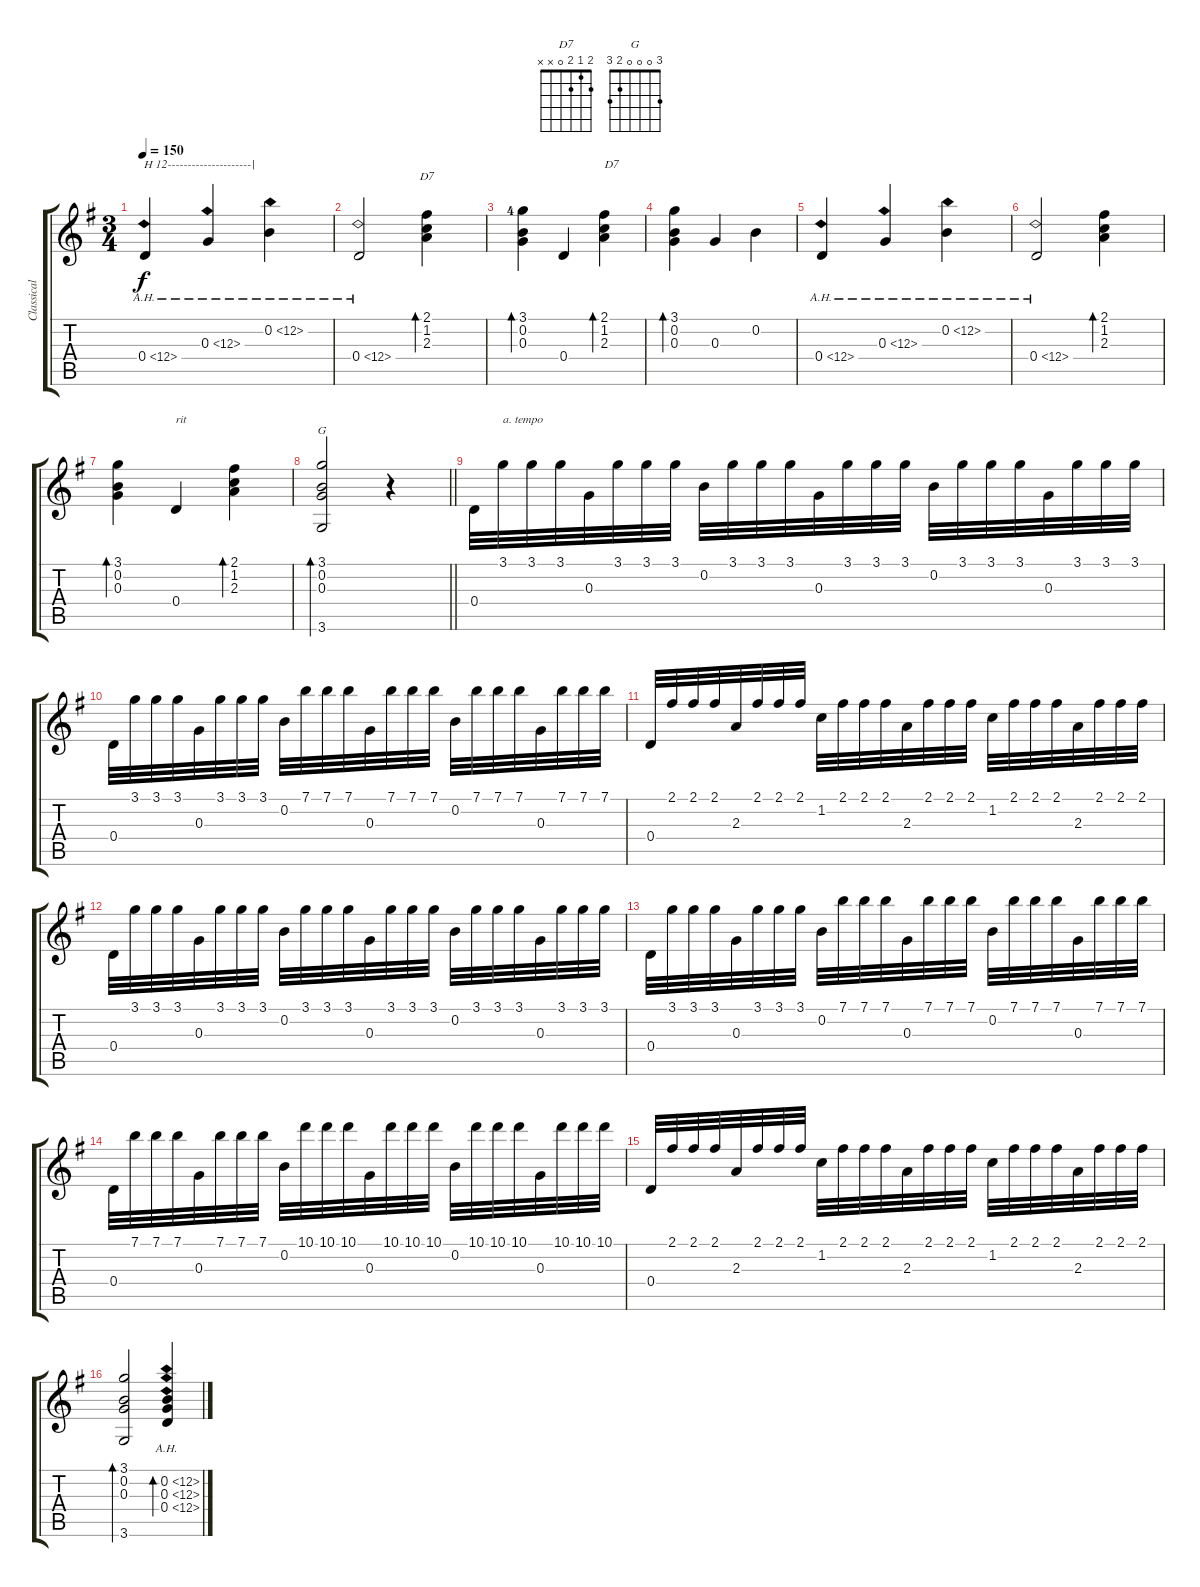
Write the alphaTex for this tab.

\track ("Classical Guitar" "Classical ") {instrument acousticguitarnylon}
\staff {score tabs}
\tuning (E4 B3 G3 D3 A2 E2) {hide}
\chord ("D7" 2 1 2 0 x x)
\chord ("G" 3 0 0 0 2 3)
\ts (3 4)
\tempo 150
\clef g2
\ks g
0.4{ah 12}.4{txt "H 12---------------------|" dy f} 0.3{ah 12}.4 0.2{ah 12}.4 |
0.4{ah 12}.2 (2.1 1.2 2.3).4{bd 120 ch "D7"} |
(3.1{lf 5} 0.2 0.3).4{bd 120} 0.4.4 (2.1 1.2 2.3).4{bd 120 txt "D7"} |
(3.1 0.2 0.3).4{bd 120} 0.3.4 0.2.4 |
0.4{ah 12}.4 0.3{ah 12}.4 0.2{ah 12}.4 |
0.4{ah 12}.2 (2.1 1.2 2.3).4{bd 120} |
(3.1 0.2 0.3).4{bd 120} 0.4.4{txt "rit"} (2.1 1.2 2.3).4{bd 120} |
\barLineRight lightlight
(3.1 0.2 0.3 3.6).2{bd 480 ch "G"} r.4 |
0.4.32 3.1.32{txt "a. tempo"} 3.1.32 3.1.32 0.3.32 3.1.32 3.1.32 3.1.32 0.2.32 3.1.32 3.1.32 3.1.32 0.3.32 3.1.32 3.1.32 3.1.32 0.2.32 3.1.32 3.1.32 3.1.32 0.3.32 3.1.32 3.1.32 3.1.32 |
0.4.32 3.1.32 3.1.32 3.1.32 0.3.32 3.1.32 3.1.32 3.1.32 0.2.32 7.1.32 7.1.32 7.1.32 0.3.32 7.1.32 7.1.32 7.1.32 0.2.32 7.1.32 7.1.32 7.1.32 0.3.32 7.1.32 7.1.32 7.1.32 |
0.4.32 2.1.32 2.1.32 2.1.32 2.3.32 2.1.32 2.1.32 2.1.32 1.2.32 2.1.32 2.1.32 2.1.32 2.3.32 2.1.32 2.1.32 2.1.32 1.2.32 2.1.32 2.1.32 2.1.32 2.3.32 2.1.32 2.1.32 2.1.32 |
0.4.32 3.1.32 3.1.32 3.1.32 0.3.32 3.1.32 3.1.32 3.1.32 0.2.32 3.1.32 3.1.32 3.1.32 0.3.32 3.1.32 3.1.32 3.1.32 0.2.32 3.1.32 3.1.32 3.1.32 0.3.32 3.1.32 3.1.32 3.1.32 |
0.4.32 3.1.32 3.1.32 3.1.32 0.3.32 3.1.32 3.1.32 3.1.32 0.2.32 7.1.32 7.1.32 7.1.32 0.3.32 7.1.32 7.1.32 7.1.32 0.2.32 7.1.32 7.1.32 7.1.32 0.3.32 7.1.32 7.1.32 7.1.32 |
0.4.32 7.1.32 7.1.32 7.1.32 0.3.32 7.1.32 7.1.32 7.1.32 0.2.32 10.1.32 10.1.32 10.1.32 0.3.32 10.1.32 10.1.32 10.1.32 0.2.32 10.1.32 10.1.32 10.1.32 0.3.32 10.1.32 10.1.32 10.1.32 |
0.4.32 2.1.32 2.1.32 2.1.32 2.3.32 2.1.32 2.1.32 2.1.32 1.2.32 2.1.32 2.1.32 2.1.32 2.3.32 2.1.32 2.1.32 2.1.32 1.2.32 2.1.32 2.1.32 2.1.32 2.3.32 2.1.32 2.1.32 2.1.32 |
(3.1 0.2 0.3 3.6).2{bd 480} (0.2{ah 12} 0.3{ah 12} 0.4{ah 12}).4{bd 480}
